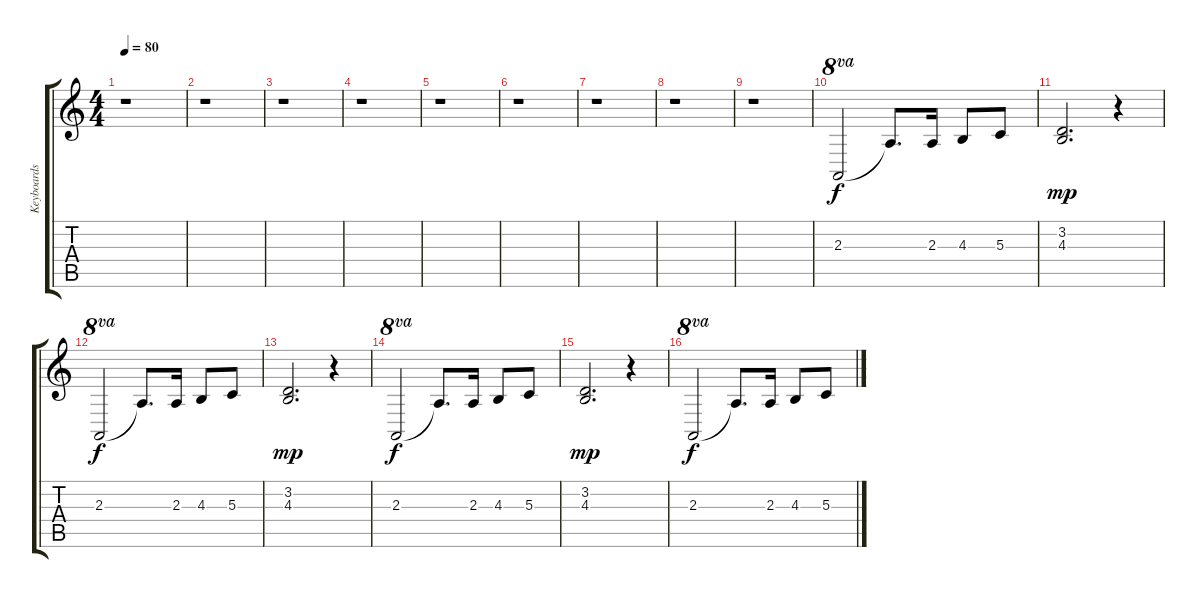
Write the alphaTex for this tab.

\track ("Keyboards" "Keyboards") {instrument harmonica}
\staff {score tabs}
\tuning (E4 B3 G3 D3 A2 E2) {hide}
\ts (4 4)
\tempo 80
\clef g2
\ks c
r.1{dy f} |
r.1 |
r.1 |
r.1 |
r.1 |
r.1 |
r.1 |
r.1 |
r.1 |
2.3.2{ot 8va} 2.3{t}.8{d} 2.3.16 4.3.8 5.3.8 |
(3.2 4.3).2{d dy mp} r.4 |
2.3.2{ot 8va dy f} 2.3{t}.8{d} 2.3.16 4.3.8 5.3.8 |
(3.2 4.3).2{d dy mp} r.4 |
2.3.2{ot 8va dy f} 2.3{t}.8{d} 2.3.16 4.3.8 5.3.8 |
(3.2 4.3).2{d dy mp} r.4 |
2.3.2{ot 8va dy f} 2.3{t}.8{d} 2.3.16 4.3.8 5.3.8
